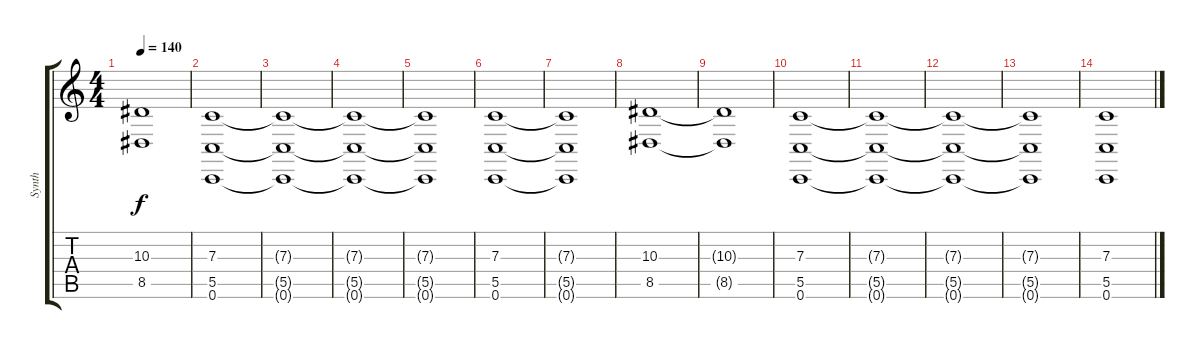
\track ("Synth" "Synth") {instrument choiraahs}
\staff {score tabs}
\tuning (D4 A3 F3 C3 G2 C2) {hide}
\ts (4 4)
\tempo 140
\clef g2
\ks c
(10.3{t} 8.5{t}).1{dy f} |
(7.3 5.5 0.6).1 |
(7.3{t} 5.5{t} 0.6{t}).1 |
(7.3{t} 5.5{t} 0.6{t}).1 |
(7.3{t} 5.5{t} 0.6{t}).1 |
(7.3 5.5 0.6).1 |
(7.3{t} 5.5{t} 0.6{t}).1 |
(10.3 8.5).1 |
(10.3{t} 8.5{t}).1 |
(7.3 5.5 0.6).1 |
(7.3{t} 5.5{t} 0.6{t}).1 |
(7.3{t} 5.5{t} 0.6{t}).1 |
(7.3{t} 5.5{t} 0.6{t}).1 |
(7.3 5.5 0.6).1
